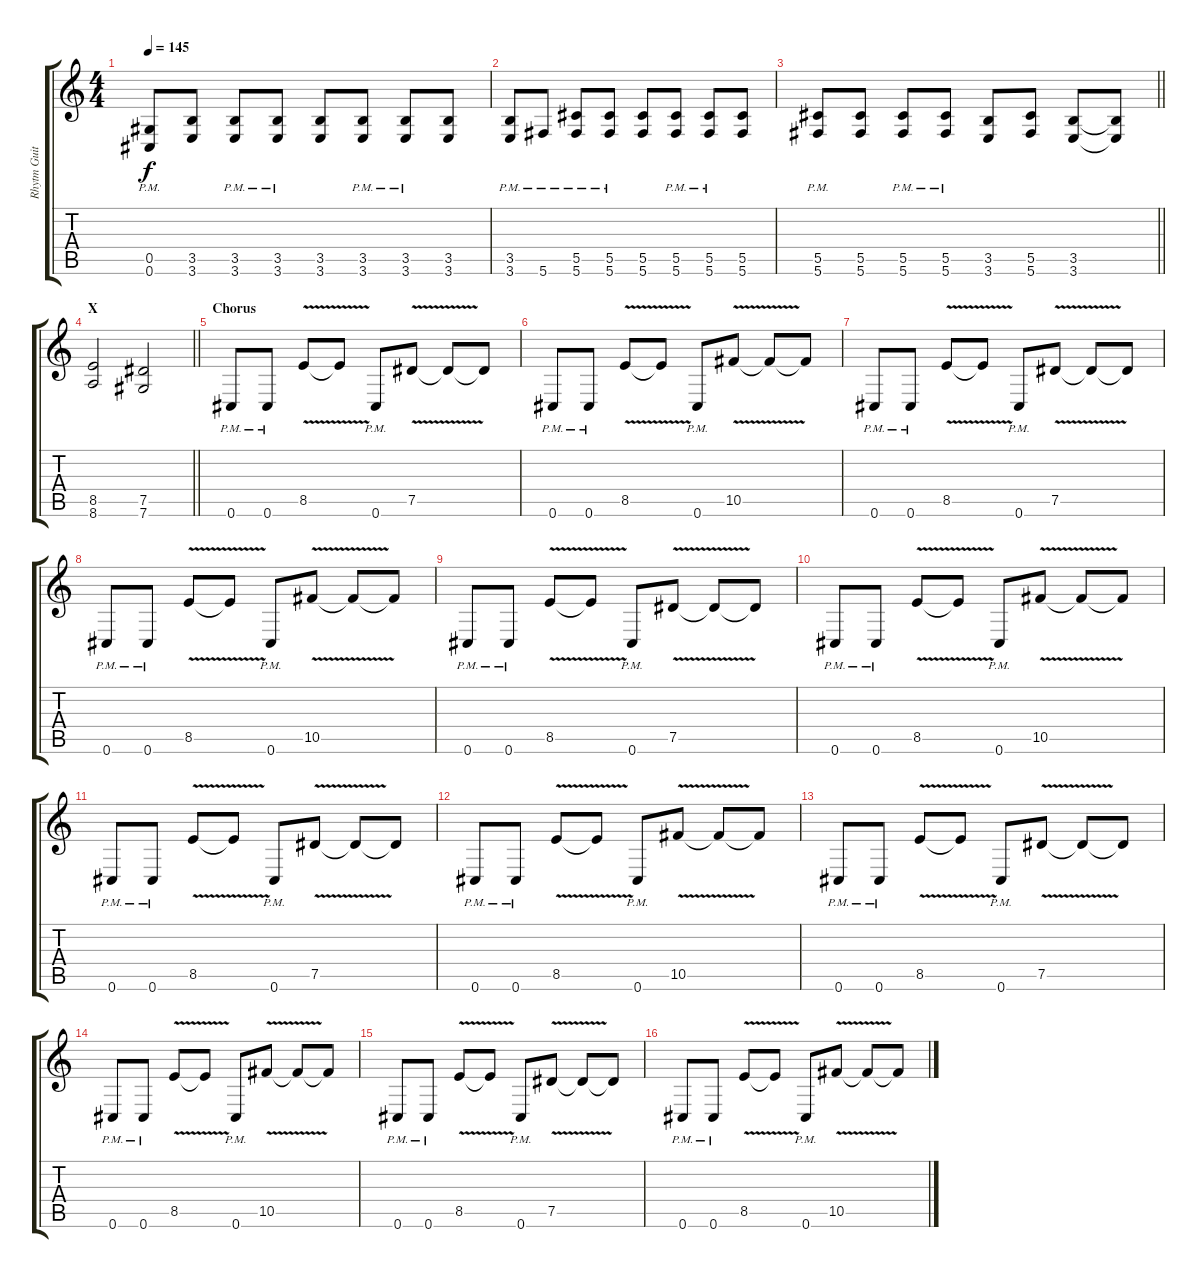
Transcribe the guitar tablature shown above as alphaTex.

\track ("Rhytm Guitar [L]" "Rhytm Guit") {instrument distortionguitar}
\staff {score tabs}
\tuning (Eb4 Bb3 Gb3 Db3 Ab2 Db2) {hide}
\ts (4 4)
\tempo 145
\clef g2
\ks c
(0.5{pm} 0.6{pm}).8{dy f} (3.5 3.6).8 (3.5{pm} 3.6{pm}).8 (3.5{pm} 3.6{pm}).8 (3.5 3.6).8 (3.5{pm} 3.6{pm}).8 (3.5{pm} 3.6{pm}).8 (3.5 3.6).8 |
(3.5{pm} 3.6{pm}).8 5.6{pm}.8 (5.5{pm} 5.6{pm}).8 (5.5{pm} 5.6{pm}).8 (5.5 5.6).8 (5.5{pm} 5.6{pm}).8 (5.5{pm} 5.6{pm}).8 (5.5 5.6).8 |
\barLineRight lightlight
(5.5{pm} 5.6{pm}).8 (5.5 5.6).8 (5.5{pm} 5.6{pm}).8 (5.5{pm} 5.6{pm}).8 (3.5 3.6).8 (5.5 5.6).8 (3.5 3.6).8 (3.5{t} 3.6{t}).8 |
\section ("" "X")
\barLineRight lightlight
(8.5 8.6).2 (7.5 7.6).2 |
\section ("" "Chorus")
0.6{pm}.8 0.6{pm}.8 8.5{v}.8 8.5{t}.8 0.6{pm}.8 7.5{v}.8 7.5{t}.8 7.5{t}.8 |
0.6{pm}.8 0.6{pm}.8 8.5{v}.8 8.5{t}.8 0.6{pm}.8 10.5{v}.8 10.5{t}.8 10.5{t}.8 |
0.6{pm}.8 0.6{pm}.8 8.5{v}.8 8.5{t}.8 0.6{pm}.8 7.5{v}.8 7.5{t}.8 7.5{t}.8 |
0.6{pm}.8 0.6{pm}.8 8.5{v}.8 8.5{t}.8 0.6{pm}.8 10.5{v}.8 10.5{t}.8 10.5{t}.8 |
0.6{pm}.8 0.6{pm}.8 8.5{v}.8 8.5{t}.8 0.6{pm}.8 7.5{v}.8 7.5{t}.8 7.5{t}.8 |
0.6{pm}.8 0.6{pm}.8 8.5{v}.8 8.5{t}.8 0.6{pm}.8 10.5{v}.8 10.5{t}.8 10.5{t}.8 |
0.6{pm}.8 0.6{pm}.8 8.5{v}.8 8.5{t}.8 0.6{pm}.8 7.5{v}.8 7.5{t}.8 7.5{t}.8 |
0.6{pm}.8 0.6{pm}.8 8.5{v}.8 8.5{t}.8 0.6{pm}.8 10.5{v}.8 10.5{t}.8 10.5{t}.8 |
0.6{pm}.8 0.6{pm}.8 8.5{v}.8 8.5{t}.8 0.6{pm}.8 7.5{v}.8 7.5{t}.8 7.5{t}.8 |
0.6{pm}.8 0.6{pm}.8 8.5{v}.8 8.5{t}.8 0.6{pm}.8 10.5{v}.8 10.5{t}.8 10.5{t}.8 |
0.6{pm}.8 0.6{pm}.8 8.5{v}.8 8.5{t}.8 0.6{pm}.8 7.5{v}.8 7.5{t}.8 7.5{t}.8 |
0.6{pm}.8 0.6{pm}.8 8.5{v}.8 8.5{t}.8 0.6{pm}.8 10.5{v}.8 10.5{t}.8 10.5{t}.8
